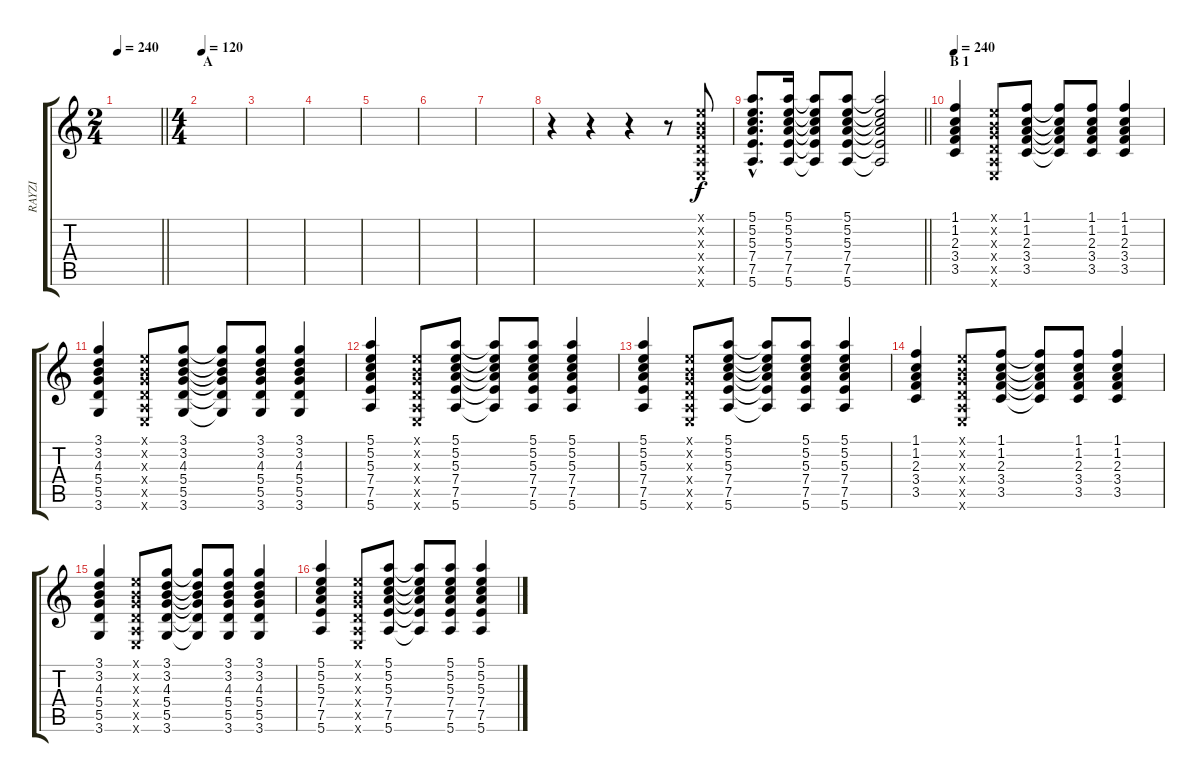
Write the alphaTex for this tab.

\track ("RAYZI" "RAYZI") {instrument distortionguitar}
\staff {score tabs}
\tuning (E4 B3 G3 D3 A2 E2) {hide}
\ts (2 4)
\tempo 240
\clef g2
\barLineRight lightlight
\ks c
|
\ts (4 4)
\section ("" "A")
\tempo 120
|
|
|
|
|
|
r.4{volume 8 balance 3 instrument distortionguitar} r.4 r.4 r.8 (0.1{x} 0.2{x} 0.3{x} 0.4{x} 0.5{x} 0.6{x}).8 |
\barLineRight lightlight
(5.1{hac} 5.2{hac} 5.3{hac} 7.4{hac} 7.5{hac} 5.6{hac}).8{d} (5.1 5.2 5.3 7.4 7.5 5.6).16 (5.1{t} 5.2{t} 5.3{t} 7.4{t} 7.5{t} 5.6{t}).8 (5.1 5.2 5.3 7.4 7.5 5.6).8 (5.1{t} 5.2{t} 5.3{t} 7.4{t} 7.5{t} 5.6{t}).2 |
\section ("" "B 1")
\tempo 240
(1.1 1.2 2.3 3.4 3.5).4 (0.1{x} 0.2{x} 0.3{x} 0.4{x} 0.5{x} 0.6{x}).8 (1.1 1.2 2.3 3.4 3.5).8 (1.1{t} 1.2{t} 2.3{t} 3.4{t} 3.5{t}).8 (1.1 1.2 2.3 3.4 3.5).8 (1.1 1.2 2.3 3.4 3.5).4 |
(3.1 3.2 4.3 5.4 5.5 3.6).4 (0.1{x} 0.2{x} 0.3{x} 0.4{x} 0.5{x} 0.6{x}).8 (3.1 3.2 4.3 5.4 5.5 3.6).8 (3.1{t} 3.2{t} 4.3{t} 5.4{t} 5.5{t} 3.6{t}).8 (3.1 3.2 4.3 5.4 5.5 3.6).8 (3.1 3.2 4.3 5.4 5.5 3.6).4 |
(5.1 5.2 5.3 7.4 7.5 5.6).4 (0.1{x} 0.2{x} 0.3{x} 0.4{x} 0.5{x} 0.6{x}).8 (5.1 5.2 5.3 7.4 7.5 5.6).8 (5.1{t} 5.2{t} 5.3{t} 7.4{t} 7.5{t} 5.6{t}).8 (5.1 5.2 5.3 7.4 7.5 5.6).8 (5.1 5.2 5.3 7.4 7.5 5.6).4 |
(5.1 5.2 5.3 7.4 7.5 5.6).4 (0.1{x} 0.2{x} 0.3{x} 0.4{x} 0.5{x} 0.6{x}).8 (5.1 5.2 5.3 7.4 7.5 5.6).8 (5.1{t} 5.2{t} 5.3{t} 7.4{t} 7.5{t} 5.6{t}).8 (5.1 5.2 5.3 7.4 7.5 5.6).8 (5.1 5.2 5.3 7.4 7.5 5.6).4 |
(1.1 1.2 2.3 3.4 3.5).4 (0.1{x} 0.2{x} 0.3{x} 0.4{x} 0.5{x} 0.6{x}).8 (1.1 1.2 2.3 3.4 3.5).8 (1.1{t} 1.2{t} 2.3{t} 3.4{t} 3.5{t}).8 (1.1 1.2 2.3 3.4 3.5).8 (1.1 1.2 2.3 3.4 3.5).4 |
(3.1 3.2 4.3 5.4 5.5 3.6).4 (0.1{x} 0.2{x} 0.3{x} 0.4{x} 0.5{x} 0.6{x}).8 (3.1 3.2 4.3 5.4 5.5 3.6).8 (3.1{t} 3.2{t} 4.3{t} 5.4{t} 5.5{t} 3.6{t}).8 (3.1 3.2 4.3 5.4 5.5 3.6).8 (3.1 3.2 4.3 5.4 5.5 3.6).4 |
(5.1 5.2 5.3 7.4 7.5 5.6).4 (0.1{x} 0.2{x} 0.3{x} 0.4{x} 0.5{x} 0.6{x}).8 (5.1 5.2 5.3 7.4 7.5 5.6).8 (5.1{t} 5.2{t} 5.3{t} 7.4{t} 7.5{t} 5.6{t}).8 (5.1 5.2 5.3 7.4 7.5 5.6).8 (5.1 5.2 5.3 7.4 7.5 5.6).4
